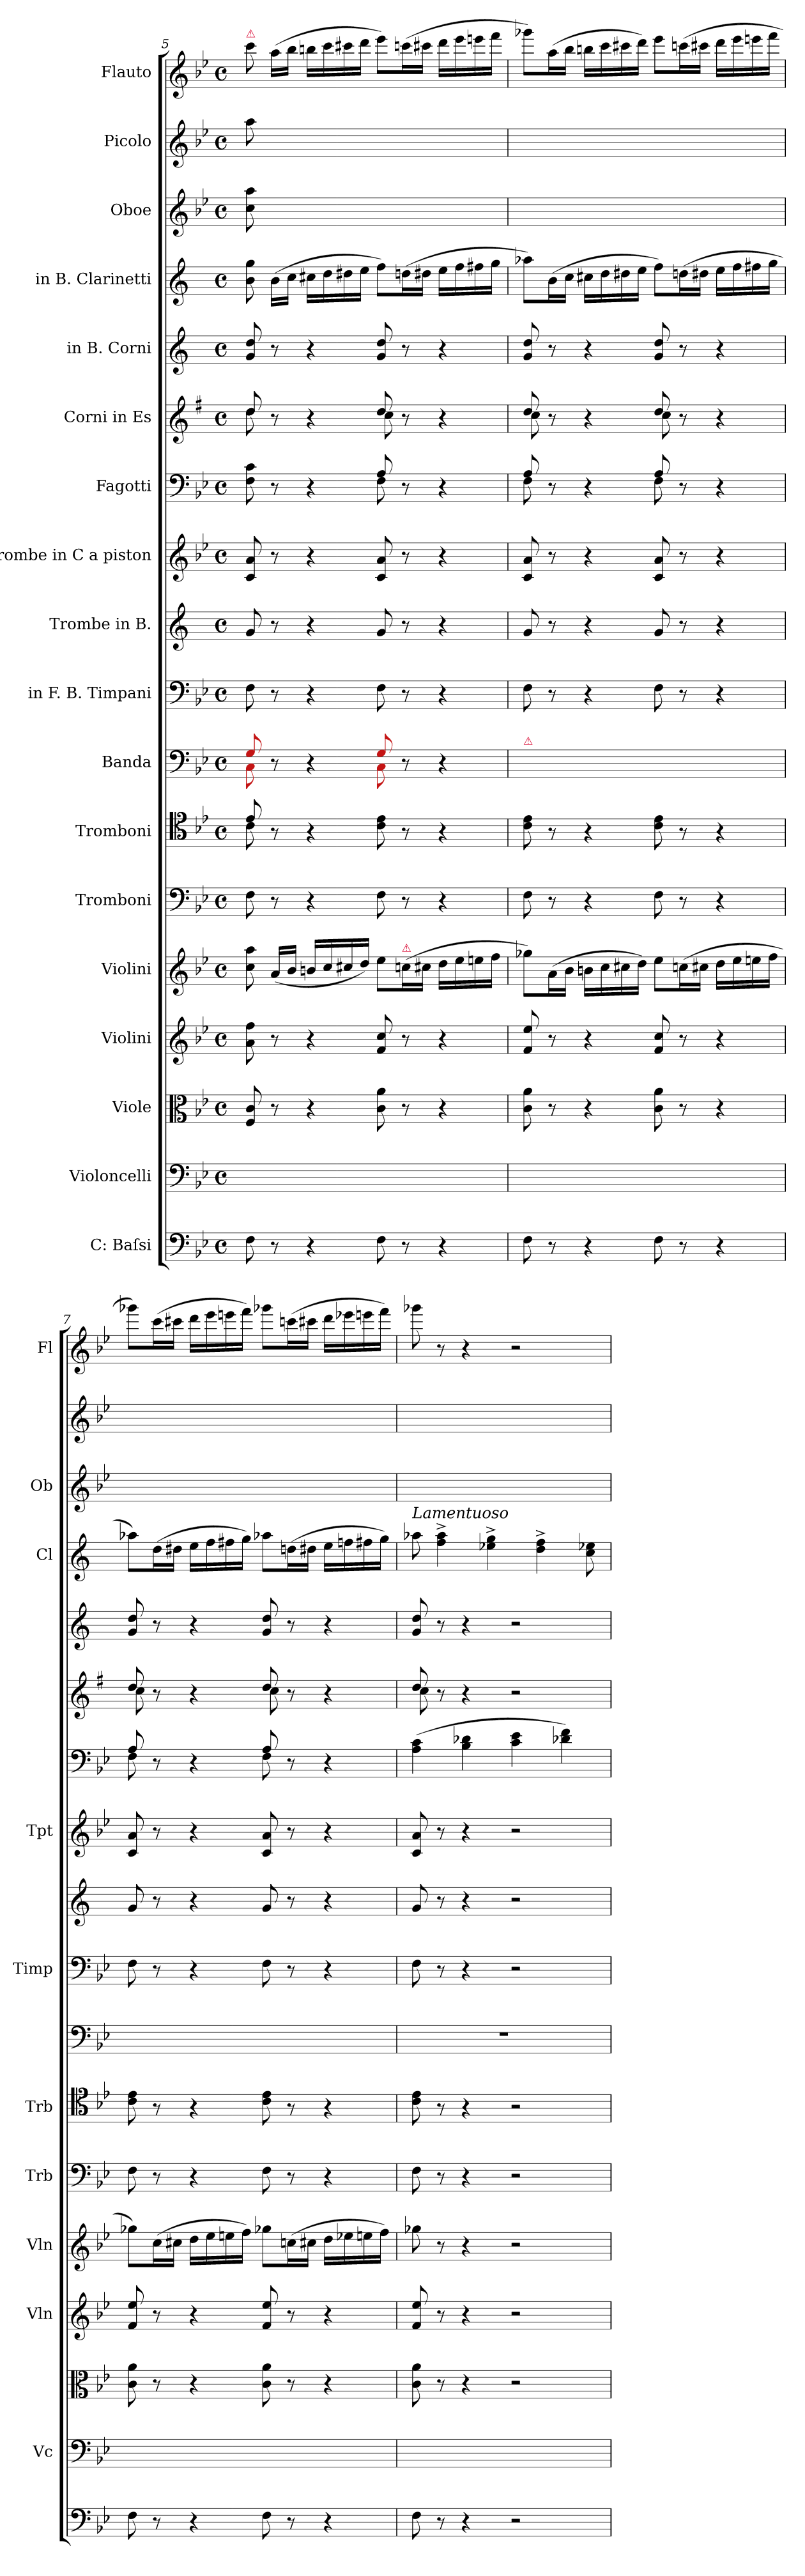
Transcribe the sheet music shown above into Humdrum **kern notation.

**kern	**kern	**kern	**kern	**kern	**kern	**kern	**kern	**kern	**kern	**kern	**kern	**kern	**kern	**kern	**kern	**kern	**kern
*part18	*part17	*part16	*part15	*part14	*part13	*part12	*part11	*part10	*part9	*part8	*part7	*part6	*part5	*part4	*part3	*part2	*part1
*staff18	*staff17	*staff16	*staff15	*staff14	*staff13	*staff12	*staff11	*staff10	*staff9	*staff8	*staff7	*staff6	*staff5	*staff4	*staff3	*staff2	*staff1
*I"C: Baſsi	*I"Violoncelli	*I"Viole	*I"Violini	*I"Violini	*I"Tromboni	*I"Tromboni	*I"Banda	*I"in F. B. Timpani	*I"Trombe in B.	*I"Trombe in C a piston	*I"Fagotti	*I"Corni in Es	*I"in B. Corni	*I"in B. Clarinetti	*I"Oboe	*I"Picolo	*I"Flauto
*	*I'Vc	*	*I'Vln	*I'Vln	*I'Trb	*I'Trb	*	*I'Timp	*	*I'Tpt	*	*	*	*I'Cl	*I'Ob	*	*I'Fl
*clefF4	*clefF4	*clefC3	*clefG2	*clefG2	*clefF4	*clefC4	*clefF4	*clefF4	*clefG2	*clefG2	*clefF4	*clefG2	*clefG2	*clefG2	*clefG2	*clefG2	*clefG2
*	*	*	*	*	*	*	*	*	*ITrd1c2	*	*	*ITrd-2c-3	*ITrd1c2	*ITrd1c2	*	*	*
*k[b-e-]	*k[b-e-]	*k[b-e-]	*k[b-e-]	*k[b-e-]	*k[b-e-]	*k[b-e-]	*k[b-e-]	*k[b-e-]	*k[b-e-]	*k[b-e-]	*k[b-e-]	*k[b-e-]	*k[b-e-]	*k[b-e-]	*k[b-e-]	*k[b-e-]	*k[b-e-]
*B-:	*B-:	*B-:	*B-:	*B-:	*B-:	*B-:	*B-:	*B-:	*	*B-:	*B-:	*B-:	*	*	*B-:	*B-:	*B-:
*M4/4	*M4/4	*M4/4	*M4/4	*M4/4	*M4/4	*M4/4	*M4/4	*M4/4	*M4/4	*M4/4	*M4/4	*M4/4	*M4/4	*M4/4	*M4/4	*M4/4	*M4/4
*met(c)	*met(c)	*met(c)	*met(c)	*met(c)	*met(c)	*met(c)	*met(c)	*met(c)	*met(c)	*met(c)	*met(c)	*met(c)	*met(c)	*met(c)	*met(c)	*met(c)	*met(c)
=5	=5	=5	=5	=5	=5	=5	=5	=5	=5	=5	=5	=5	=5	=5	=5	=5	=5
*	*	*	*	*	*	*^	*^	*	*	*	*^	*^	*	*	*	*	*
!	!	!	!	!	!	!	!	!	!	!	!	!	!	!	!	!	!	!	!	!	!LO:TX:a:color=crimson:t=⚠
8F\	8F\yy	8F/ 8c/	8a\ 8ff\	8cc\ 8aa\	8F\	8e-/	8c\	8Ree/	8Ra\	8F\	8f/	8c/ 8a/	8F\ 8c\	8F\yy	8ff/	8ff\	8f/ 8cc/	8a\ 8ff\	8cc\ 8aa\	8aa\	8ccc\
8r	8ryy	8r	8r	(<16a/LL	8r	8r	8rBByy	8r	8ryy	8r	8r	8r	8r	8rEEyy	8r	8reyy	8r	(>16a\LL	8ryy	8ryy	(>16aa\LL
.	.	.	.	16b-/JJ	.	.	.	.	.	.	.	.	.	.	.	.	.	16b-\JJ	.	.	16bb-\JJ
4r	4ryy	4r	4r	16bn/LL	4r	4r	4rBByy	4r	4ryy	4r	4r	4r	4r	4rEEyy	4r	4reyy	4r	16bn\LL	4ryy	4ryy	16bbn\LL
.	.	.	.	16cc/	.	.	.	.	.	.	.	.	.	.	.	.	.	16cc\	.	.	16ccc\
.	.	.	.	16cc#X/	.	.	.	.	.	.	.	.	.	.	.	.	.	16cc#X\	.	.	16ccc#X\
.	.	.	.	16dd/JJ)	.	.	.	.	.	.	.	.	.	.	.	.	.	16dd\JJ	.	.	16ddd\JJ
8F\	8F\yy	8c\ 8a\	8f/ 8cc/	8ee-\L	8F\	8c\ 8e-\	2rBByy	8Ree/	8Ra\	8F\	8f/	8c/ 8a/	8A/	8F\	8ff/	8ee-\	8f/ 8cc/	8ee-\L)	2ryy	2ryy	8eee-\L)
!	!	!	!	!LO:TX:a:color=crimson:t=⚠	!	!	!	!	!	!	!	!	!	!	!	!	!	!	!	!	!
8r	8ryy	8r	8r	(>16ccn\L	8r	8r	.	8r	8ryy	8r	8r	8r	8r	8rEEyy	8r	8reyy	8r	(>16ccn\L	.	.	(>16cccn\L
.	.	.	.	16cc#X\JJ	.	.	.	.	.	.	.	.	.	.	.	.	.	16cc#X\JJ	.	.	16ccc#X\JJ
4r	4ryy	4r	4r	16dd\LL	4r	4r	.	4r	4ryy	4r	4r	4r	4r	4rEEyy	4r	4reyy	4r	16dd\LL	.	.	16ddd\LL
.	.	.	.	16ee-\	.	.	.	.	.	.	.	.	.	.	.	.	.	16ee-\	.	.	16eee-\
.	.	.	.	16een\	.	.	.	.	.	.	.	.	.	.	.	.	.	16een\	.	.	16eeen\
.	.	.	.	16ff\JJ	.	.	.	.	.	.	.	.	.	.	.	.	.	16ff\JJ	.	.	16fff\JJ
*	*	*	*	*	*	*v	*v	*	*	*	*	*	*	*	*	*	*	*	*	*	*
=6	=6	=6	=6	=6	=6	=6	=6	=6	=6	=6	=6	=6	=6	=6	=6	=6	=6	=6	=6	=6
!	!	!	!	!	!	!	!LO:TX:a:color=crimson:t=⚠	!	!	!	!	!	!	!	!	!	!	!	!	!
8F\	8F\yy	8c\ 8a\	8f/ 8ee-/	8gg-X\L)	8F\	8c\ 8e-\	8Ree/yy	8Ra\yy	8F\	8f/	8c/ 8a/	8A/	8F\	8ff/	8ee-\	8f/ 8cc/	8gg-X\L)	1ryy	1ryy	8ggg-X\L)
8r	8ryy	8r	8r	(>16a\L	8r	8r	8ryy	8ryy	8r	8r	8r	8r	8rEEyy	8r	8reyy	8r	(>16a\L	.	.	(>16aa\L
.	.	.	.	16b-\JJ	.	.	.	.	.	.	.	.	.	.	.	.	16b-\JJ	.	.	16bb-\JJ
4r	4ryy	4r	4r	16bn\LL	4r	4r	4ryy	4ryy	4r	4r	4r	4r	4rEEyy	4r	4reyy	4r	16bn\LL	.	.	16bbn\LL
.	.	.	.	16cc\	.	.	.	.	.	.	.	.	.	.	.	.	16cc\	.	.	16ccc\
.	.	.	.	16cc#X\	.	.	.	.	.	.	.	.	.	.	.	.	16cc#X\	.	.	16ccc#X\
.	.	.	.	16dd\JJ)	.	.	.	.	.	.	.	.	.	.	.	.	16dd\JJ	.	.	16ddd\JJ)
8F\	8F\yy	8c\ 8a\	8f/ 8cc/	8ee-\L	8F\	8c\ 8e-\	8Ree/yy	8Ra\yy	8F\	8f/	8c/ 8a/	8A/	8F\	8ff/	8ee-\	8f/ 8cc/	8ee-\L)	.	.	8eee-\L
8r	8ryy	8r	8r	(>16ccn\L	8r	8r	8ryy	8ryy	8r	8r	8r	8r	8rEEyy	8r	8reyy	8r	(>16ccn\L	.	.	(>16cccn\L
.	.	.	.	16cc#X\JJ	.	.	.	.	.	.	.	.	.	.	.	.	16cc#X\JJ	.	.	16ccc#X\JJ
4r	4ryy	4r	4r	16dd\LL	4r	4r	4ryy	4ryy	4r	4r	4r	4r	4rEEyy	4r	4reyy	4r	16dd\LL	.	.	16ddd\LL
.	.	.	.	16ee-\	.	.	.	.	.	.	.	.	.	.	.	.	16ee-\	.	.	16eee-\
.	.	.	.	16een\	.	.	.	.	.	.	.	.	.	.	.	.	16een\	.	.	16eeen\
.	.	.	.	16ff\JJ	.	.	.	.	.	.	.	.	.	.	.	.	16ff\JJ	.	.	16fff\JJ
=7	=7	=7	=7	=7	=7	=7	=7	=7	=7	=7	=7	=7	=7	=7	=7	=7	=7	=7	=7	=7
8F\	8F\yy	8c\ 8a\	8f/ 8ee-/	8gg-X\L)	8F\	8c\ 8e-\	8Ree/yy	8Ra\yy	8F\	8f/	8c/ 8a/	8A/	8F\	8ff/	8ee-\	8f/ 8cc/	8gg-X\L)	1ryy	1ryy	8ggg-X\L)
8r	8ryy	8r	8r	(>16cc\L	8r	8r	8ryy	8ryy	8r	8r	8r	8r	8rEEyy	8r	8reyy	8r	(>16cc\L	.	.	(>16ccc\L
.	.	.	.	16cc#X\JJ	.	.	.	.	.	.	.	.	.	.	.	.	16cc#X\JJ	.	.	16ccc#X\JJ
4r	4ryy	4r	4r	16dd\LL	4r	4r	4ryy	4ryy	4r	4r	4r	4r	4rEEyy	4r	4reyy	4r	16dd\LL	.	.	16ddd\LL
.	.	.	.	16ee-\	.	.	.	.	.	.	.	.	.	.	.	.	16ee-\	.	.	16eee-\
.	.	.	.	16een\	.	.	.	.	.	.	.	.	.	.	.	.	16een\	.	.	16eeen\
.	.	.	.	16ff\JJ)	.	.	.	.	.	.	.	.	.	.	.	.	16ff\JJ)	.	.	16fff\JJ)
8F\	8F\yy	8c\ 8a\	8f/ 8ee-/	8gg-X\L	8F\	8c\ 8e-\	8Ree/yy	8Ra\yy	8F\	8f/	8c/ 8a/	8A/	8F\	8ff/	8ee-\	8f/ 8cc/	8gg-X\L	.	.	8ggg-X\L
8r	8ryy	8r	8r	(>16ccn\L	8r	8r	8ryy	8ryy	8r	8r	8r	8r	8rEEyy	8r	8reyy	8r	(>16ccn\L	.	.	(>16cccn\L
.	.	.	.	16cc#X\JJ	.	.	.	.	.	.	.	.	.	.	.	.	16cc#X\JJ	.	.	16ccc#X\JJ
4r	4ryy	4r	4r	16dd\LL	4r	4r	4ryy	4ryy	4r	4r	4r	4r	4rEEyy	4r	4reyy	4r	16dd\LL	.	.	16ddd\LL
.	.	.	.	16ee-X\	.	.	.	.	.	.	.	.	.	.	.	.	16ee-X\	.	.	16eee-X\
.	.	.	.	16een\	.	.	.	.	.	.	.	.	.	.	.	.	16een\	.	.	16eeen\
.	.	.	.	16ff\JJ)	.	.	.	.	.	.	.	.	.	.	.	.	16ff\JJ)	.	.	16fff\JJ)
*	*	*	*	*	*	*	*v	*v	*	*	*	*v	*v	*	*	*	*	*	*	*
=8	=8	=8	=8	=8	=8	=8	=8	=8	=8	=8	=8	=8	=8	=8	=8	=8	=8	=8
!	!	!	!	!	!	!	!	!	!	!	!	!	!	!	!LO:TX:a:i:t=Lamentuoso	!	!	!
8F\	8F\yy	8c\ 8a\	8f/ 8ee-/	8gg-X\	8F\	8c\ 8e-\	1r	8F\	8f/	8c/ 8a/	(>4A\ 4c\	8ff/	8ee-\	8f/ 8cc/	8gg-X\	1ryy	1ryy	8ggg-X\
8r	8ryy	8r	8r	8r	8r	8r	.	8r	8r	8r	.	8r	8reyy	8r	4ee-^<\ 4gg-^<\	.	.	8r
4r	4ryy	4r	4r	4r	4r	4r	.	4r	4r	4r	4B-\ 4d-X\	4r	4reyy	4r	.	.	.	4r
.	.	.	.	.	.	.	.	.	.	.	.	.	.	.	4dd-X^<\ 4ff^<\	.	.	.
2r	2ryy	2r	2r	2r	2r	2r	.	2r	2r	2r	4c\ 4e-\	2r	2reyy	2r	.	.	.	2r
.	.	.	.	.	.	.	.	.	.	.	.	.	.	.	4cc^<\ 4ee-^<\	.	.	.
.	.	.	.	.	.	.	.	.	.	.	4d-X\ 4f\)	.	.	.	.	.	.	.
.	.	.	.	.	.	.	.	.	.	.	.	.	.	.	8b-\ 8dd-X\	.	.	.
*	*	*	*	*	*	*	*	*	*	*	*	*v	*v	*	*	*	*	*
=	=	=	=	=	=	=	=	=	=	=	=	=	=	=	=	=	=
*-	*-	*-	*-	*-	*-	*-	*-	*-	*-	*-	*-	*-	*-	*-	*-	*-	*-
